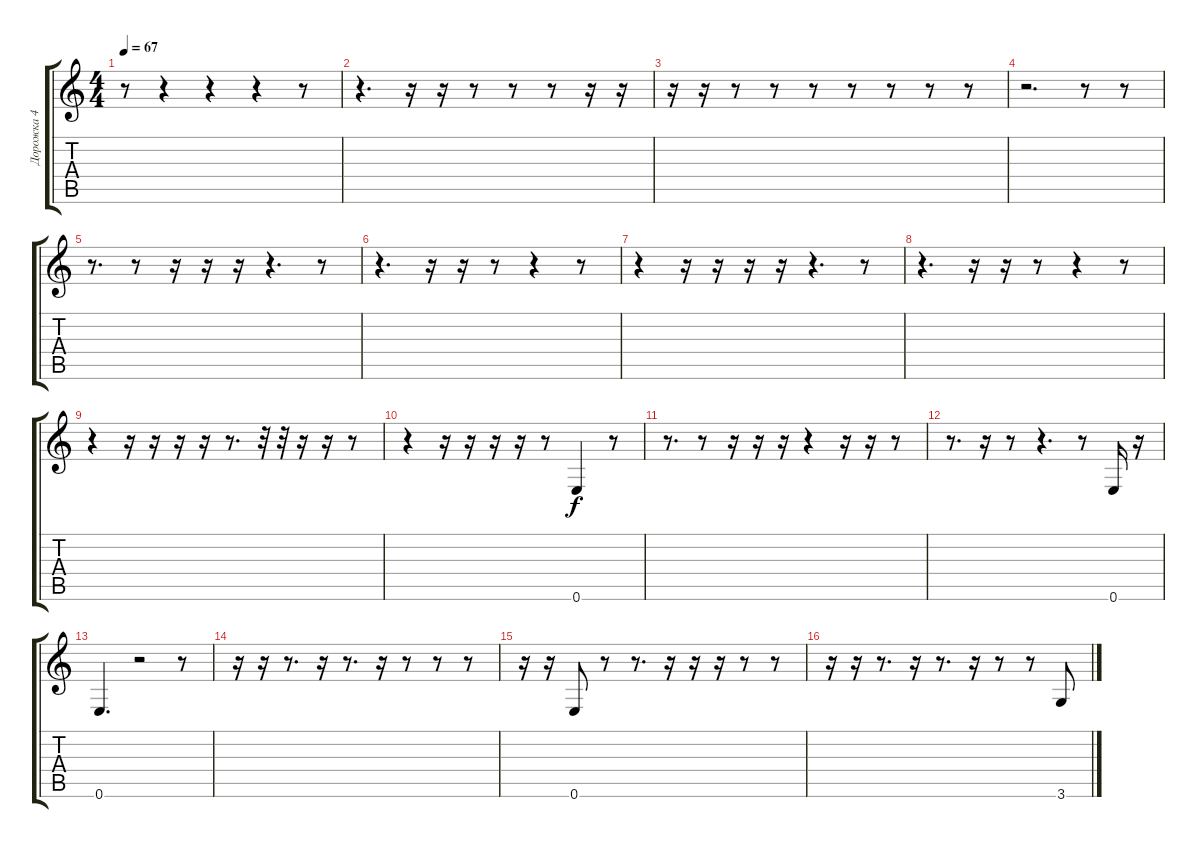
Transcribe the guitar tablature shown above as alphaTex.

\track ("Дорожка 4" "Дорожка 4") {instrument fretlessbass}
\staff {score tabs}
\tuning (E4 B3 G3 D3 A2 E2) {hide}
\ts (4 4)
\tempo 67
\clef g2
\ks c
r.8{dy f} r.4 r.4 r.4 r.8 |
r.4{d} r.16 r.16 r.8 r.8 r.8 r.16 r.16 |
r.16 r.16 r.8 r.8 r.8 r.8 r.8 r.8 r.8 |
r.2{d} r.8 r.8 |
r.8{d} r.8 r.16 r.16 r.16 r.4{d} r.8 |
r.4{d} r.16 r.16 r.8 r.4 r.8 |
r.4 r.16 r.16 r.16 r.16 r.4{d} r.8 |
r.4{d} r.16 r.16 r.8 r.4 r.8 |
r.4 r.16 r.16 r.16 r.16 r.8{d} r.32 r.32 r.16 r.16 r.8 |
r.4 r.16 r.16 r.16 r.16 r.8 0.6.4 r.8 |
r.8{d} r.8 r.16 r.16 r.16 r.4 r.16 r.16 r.8 |
r.8{d} r.16 r.8 r.4{d} r.8 0.6.16 r.16 |
0.6.4{d} r.2 r.8 |
r.16 r.16 r.8{d} r.16 r.8{d} r.16 r.8 r.8 r.8 |
r.16 r.16 0.6.8 r.8 r.8{d} r.16 r.16 r.16 r.8 r.8 |
r.16 r.16 r.8{d} r.16 r.8{d} r.16 r.8 r.8 3.6.8
